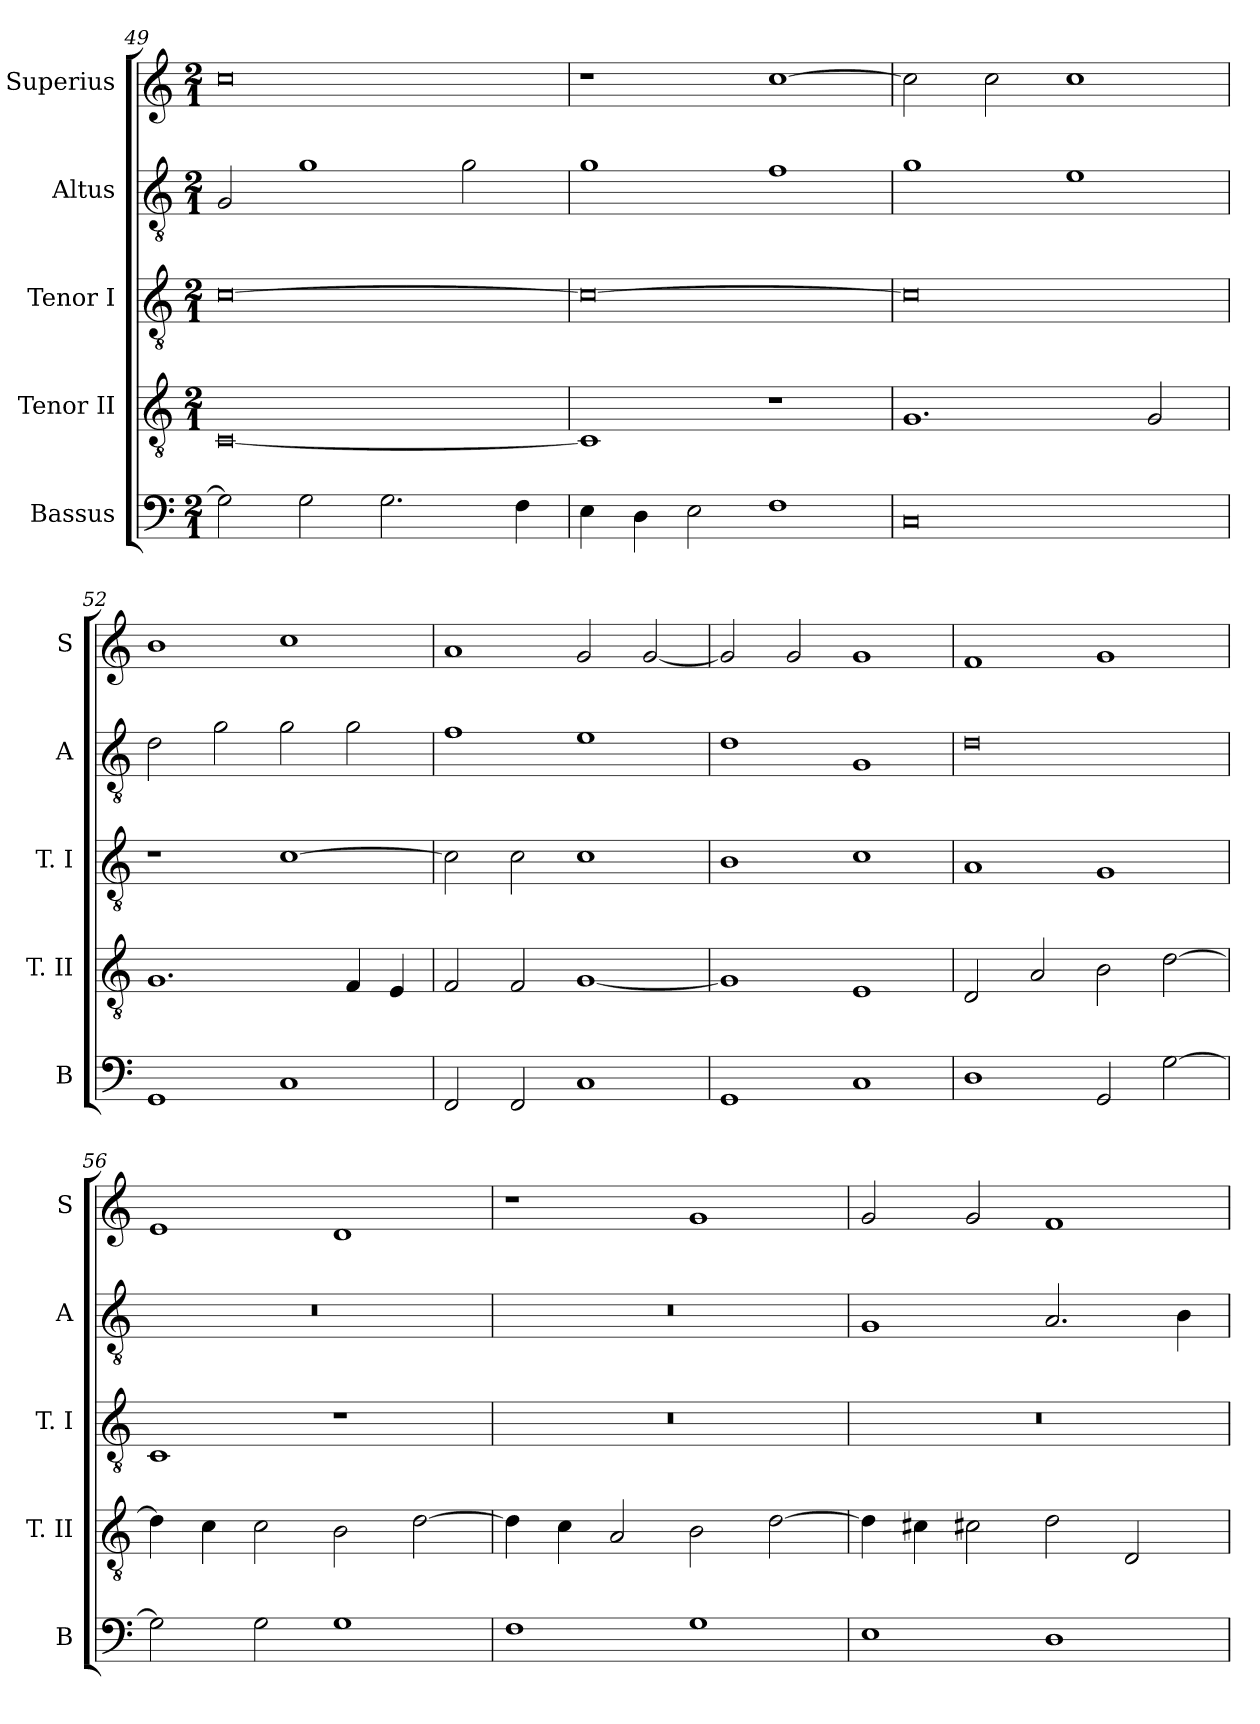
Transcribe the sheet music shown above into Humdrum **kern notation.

**kern	**kern	**kern	**kern	**kern
*part5	*part4	*part3	*part2	*part1
*staff5	*staff4	*staff3	*staff2	*staff1
*I"Bassus	*I"Tenor II	*I"Tenor I	*I"Altus	*I"Superius
*I'B	*I'T. II	*I'T. I	*I'A	*I'S
*clefF4	*clefGv2	*clefGv2	*clefGv2	*clefG2
*k[]	*k[]	*k[]	*k[]	*k[]
*C:	*C:	*C:	*C:	*C:
*M2/1	*M2/1	*M2/1	*M2/1	*M2/1
=49	=49	=49	=49	=49
2G]	[0C	[0c	2G	0cc
2G	.	.	1g	.
2.G	.	.	.	.
.	.	.	2g	.
4F	.	.	.	.
=50	=50	=50	=50	=50
4E	1C]	0c_	1g	1r
4D	.	.	.	.
2E	.	.	.	.
1F	1r	.	1f	[1cc
=51	=51	=51	=51	=51
0C	1.G	0c]	1g	2cc]
.	.	.	.	2cc
.	.	.	1e	1cc
.	2G	.	.	.
=52	=52	=52	=52	=52
1GG	1.G	1r	2d	1b
.	.	.	2g	.
1C	.	[1c	2g	1cc
.	4F	.	2g	.
.	4E	.	.	.
=53	=53	=53	=53	=53
2FF	2F	2c]	1f	1a
2FF	2F	2c	.	.
1C	[1G	1c	1e	2g
.	.	.	.	[2g
=54	=54	=54	=54	=54
1GG	1G]	1B	1d	2g]
.	.	.	.	2g
1C	1E	1c	1G	1g
=55	=55	=55	=55	=55
1D	2D	1A	0d	1f
.	2A	.	.	.
2GG	2B	1G	.	1g
[2G	[2d	.	.	.
=56	=56	=56	=56	=56
2G]	4d]	1C	0r	1e
.	4c	.	.	.
2G	2c	.	.	.
1G	2B	1r	.	1d
.	[2d	.	.	.
=57	=57	=57	=57	=57
1F	4d]	0r	0r	1r
.	4c	.	.	.
.	2A	.	.	.
1G	2B	.	.	1g
.	[2d	.	.	.
=58	=58	=58	=58	=58
1E	4d]	0r	1G	2g
.	4c#X	.	.	.
.	2c#X	.	.	2g
1D	2d	.	2.A	1f
.	2D	.	.	.
.	.	.	4B	.
=	=	=	=	=
*-	*-	*-	*-	*-
